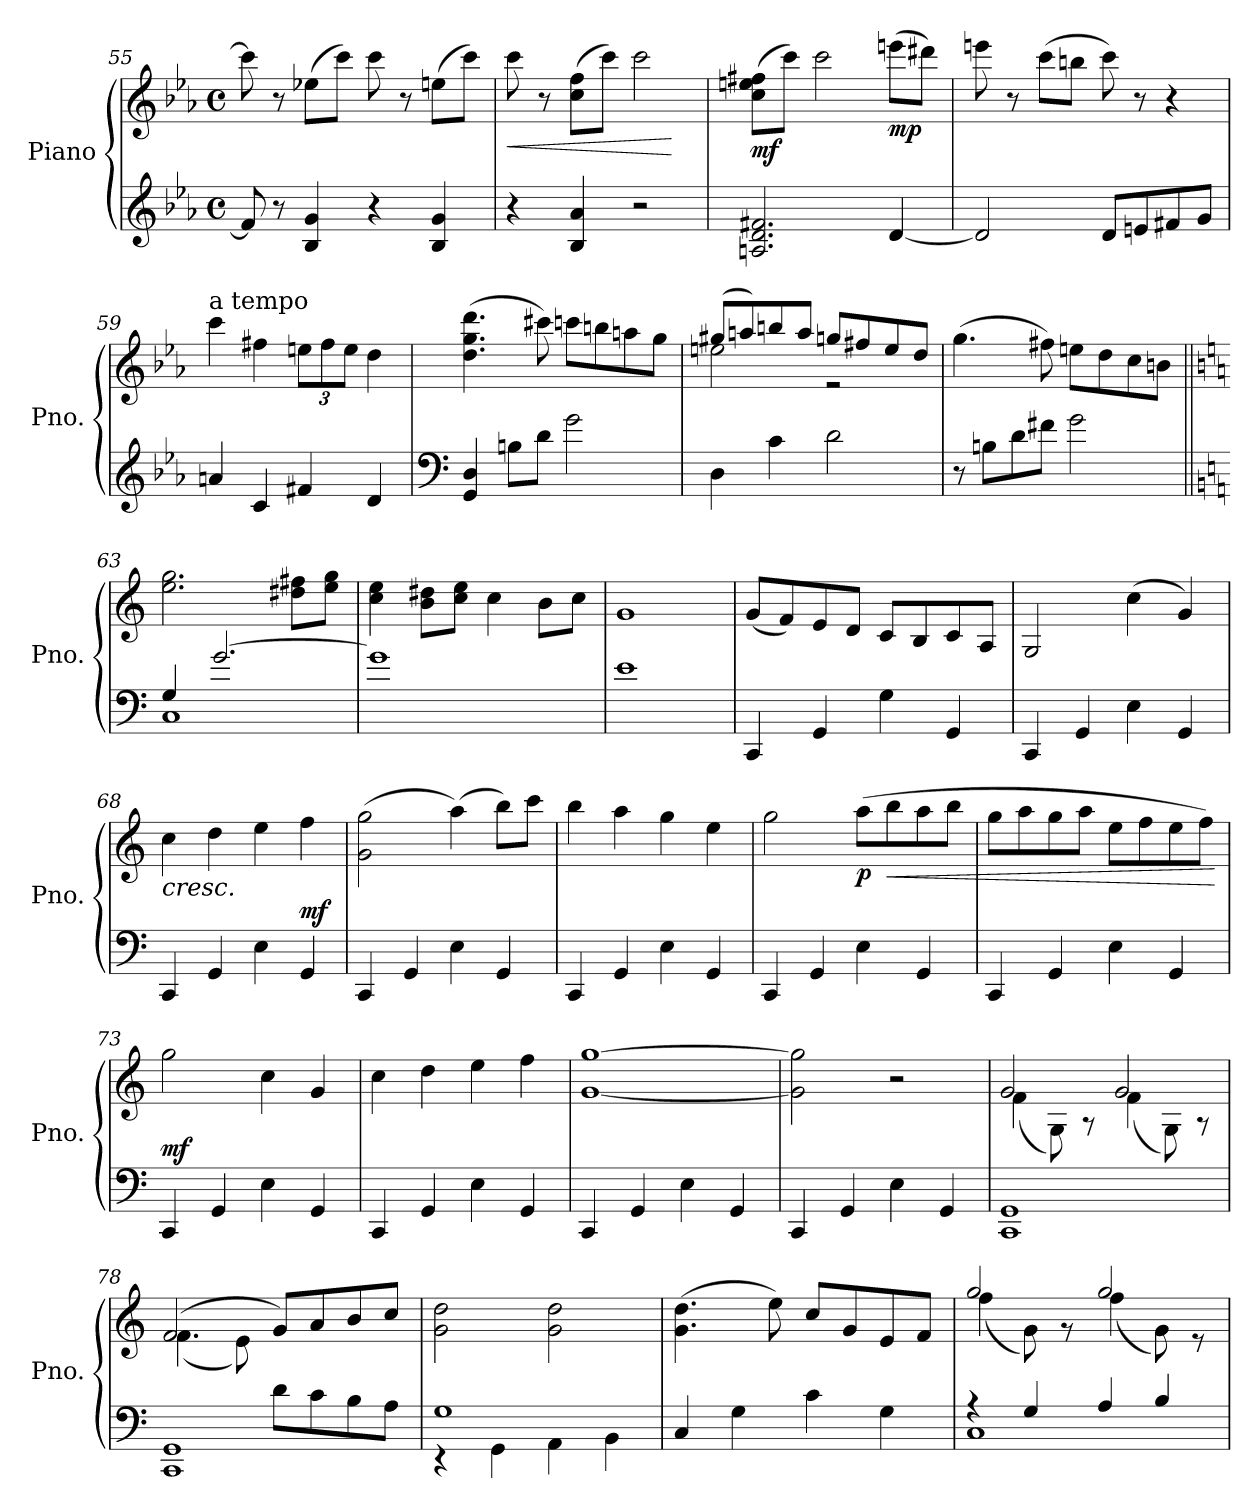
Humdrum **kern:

**kern	**kern	**dynam
*part1	*part1	*part1
*staff2	*staff1	*staff1/2
*I"Piano	*	*
*I'Pno.	*	*
*clefG2	*clefG2	*
*k[b-e-a-]	*k[b-e-a-]	*
*M4/4	*M4/4	*
*met(c)	*met(c)	*
=55	=55	=55
8f/]	8ccc\]	.
8r	8r	.
4B-/ 4g/	(8ee-X\L	.
.	8ccc\J)	.
4r	8ccc\	.
.	8r	.
4B-/ 4g/	(8een\L	.
.	8ccc\J)	.
!!LO:LB:g=z
=56	=56	=56
!	!	!LO:HP:b
4r	8ccc\	<
.	8r	.
4B-/ 4a-/	(8cc\ 8ff\L	.
.	8ccc\J)	.
2r	2ccc\	.
.	.	[
=57	=57	=57
!	!	!LO:DY:b
2.An/ 2.d/ 2.f#X/	(8cc\ 8een\ 8ff#X\L	mf
.	8ccc\J)	.
.	2ccc\	.
!	!	!LO:DY:b
[4d/	(8eeen\L	mp
.	8ddd#X\J)	.
=58	=58	=58
2d/]	8eeen\	.
.	8r	.
.	(8ccc\L	.
.	8bbn\J	.
8d/L	8ccc\)	.
8en/	8r	.
8f#X/	4r	.
8g/J	.	.
=59	=59	=59
*	*MM136	*
!	!LO:TX:a:t=a tempo	!
4an/	4ccc\	.
4c/	4ff#X\	.
*	*Xbrackettup	*
4f#X/	12een\L	.
.	12ff#\	.
.	12ee\J	.
4d/	4dd\	.
!!LO:LB:g=z
=60	=60	=60
*clefF4	*	*
4GG/ 4D/	(4.dd\ 4.gg\ 4.ddd\	.
8Bn\L	.	.
8d\J	8ccc#X\)	.
2g\	8cccn\L	.
.	8bbn\	.
.	8aan\	.
.	8gg\J	.
=61	=61	=61
*	*^	*
4D\	(8gg#X/L	2een\	.
.	8aan/)	.	.
4c\	8bbn/	.	.
.	8aa/J	.	.
2d\	8ggn/L	2r	.
.	8ff#X/	.	.
.	8ee/	.	.
.	8dd/J	.	.
*	*v	*v	*
=62	=62	=62
8r	(4.gg\	.
8Bn\L	.	.
8d\	.	.
8f#X\J	8ff#X\)	.
2g\	8een\L	.
.	8dd\	.
.	8cc\	.
.	8bn\J	.
=63||	=63||	=63||
*k[]	*k[]	*
*^	*	*
4G/	1C	2.ee\ 2.gg\	.
[2.g/	.	.	.
.	.	8dd#X\ 8ff#X\L	.
.	.	8ee\ 8gg\J	.
*v	*v	*	*
!!LO:PB:g=z
=64	=64	=64
1g]	4cc\ 4ee\	.
.	8b\ 8dd#X\L	.
.	8cc\ 8ee\J	.
.	4cc\	.
.	8b\L	.
.	8cc\J	.
=65	=65	=65
1e	1g	.
=66	=66	=66
4CC/	(8g/L	.
.	8f/)	.
4GG/	8e/	.
.	8d/J	.
4G\	8c/L	.
.	8B/	.
4GG/	8c/	.
.	8A/J	.
=67	=67	=67
4CC/	2G/	.
4GG/	.	.
4E\	(4cc\	.
4GG/	4g/)	.
=68	=68	=68
!	!	!LO:HP:b
4CC/	4cc\	<
4GG/	4dd\	.
4E\	4ee\	.
!	!	!LO:DY:a=2
4GG/	4ff\	mf
.	.	[
!!LO:LB:g=z
=69	=69	=69
4CC/	(2g\ 2gg\	.
4GG/	.	.
4E\	(4aa\)	.
4GG/	8bb\L)	.
.	8ccc\J	.
=70	=70	=70
4CC/	4bb\	.
4GG/	4aa\	.
4E\	4gg\	.
4GG/	4ee\	.
=71	=71	=71
4CC/	2gg\	.
4GG/	.	.
!	!	!LO:DY:b
4E\	(8aa\L	p
!	!	!LO:HP:b
.	8bb\	<
4GG/	8aa\	.
.	8bb\J	.
=72	=72	=72
4CC/	8gg\L	.
.	8aa\	.
4GG/	8gg\	.
.	8aa\J	.
4E\	8ee\L	.
.	8ff\	.
4GG/	8ee\	.
.	8ff\J)	.
.	.	[
!!LO:LB:g=z
=73	=73	=73
!	!	!LO:DY:a=2
4CC/	2gg\	mf
4GG/	.	.
4E\	4cc\	.
4GG/	4g/	.
=74	=74	=74
4CC/	4cc\	.
4GG/	4dd\	.
4E\	4ee\	.
4GG/	4ff\	.
=75	=75	=75
4CC/	[1g [1gg	.
4GG/	.	.
4E\	.	.
4GG/	.	.
=76	=76	=76
4CC/	2g\] 2gg\]	.
4GG/	.	.
4E\	2r	.
4GG/	.	.
!!LO:LB:g=z
=77	=77	=77
*	*^	*
1CC 1GG	2g/	(4f\	.
.	.	8G\)	.
.	.	8r	.
.	2g/	(4f\	.
.	.	8G\)	.
.	.	8r	.
=78	=78	=78	=78
*^	*	*	*
2ryy	1CC 1GG	(2f/	(4.f\	.
.	.	.	8e\)	.
8d\L	.	8g/L)	2ryy	.
8c\	.	8a/	.	.
8B\	.	8b/	.	.
8A\J	.	8cc/J	.	.
*	*	*v	*v	*
=79	=79	=79	=79
1G	4r	2g\ 2dd\	.
.	4GG\	.	.
.	4AA\	2g\ 2dd\	.
.	4BB\	.	.
*v	*v	*	*
=80	=80	=80
4C/	(4.g\ 4.dd\	.
4G\	.	.
.	8ee\)	.
4c\	8cc/L	.
.	8g/	.
4G\	8e/	.
.	8f/J	.
!!LO:LB:g=z
=81	=81	=81
*^	*^	*
4r	1C	2gg/	(4ff\	.
4G/	.	.	8g\)	.
.	.	.	8r	.
4A/	.	2gg/	(4ff\	.
4B/	.	.	8g\)	.
.	.	.	8r	.
*v	*v	*	*	*
*	*v	*v	*
=	=	=
*-	*-	*-
